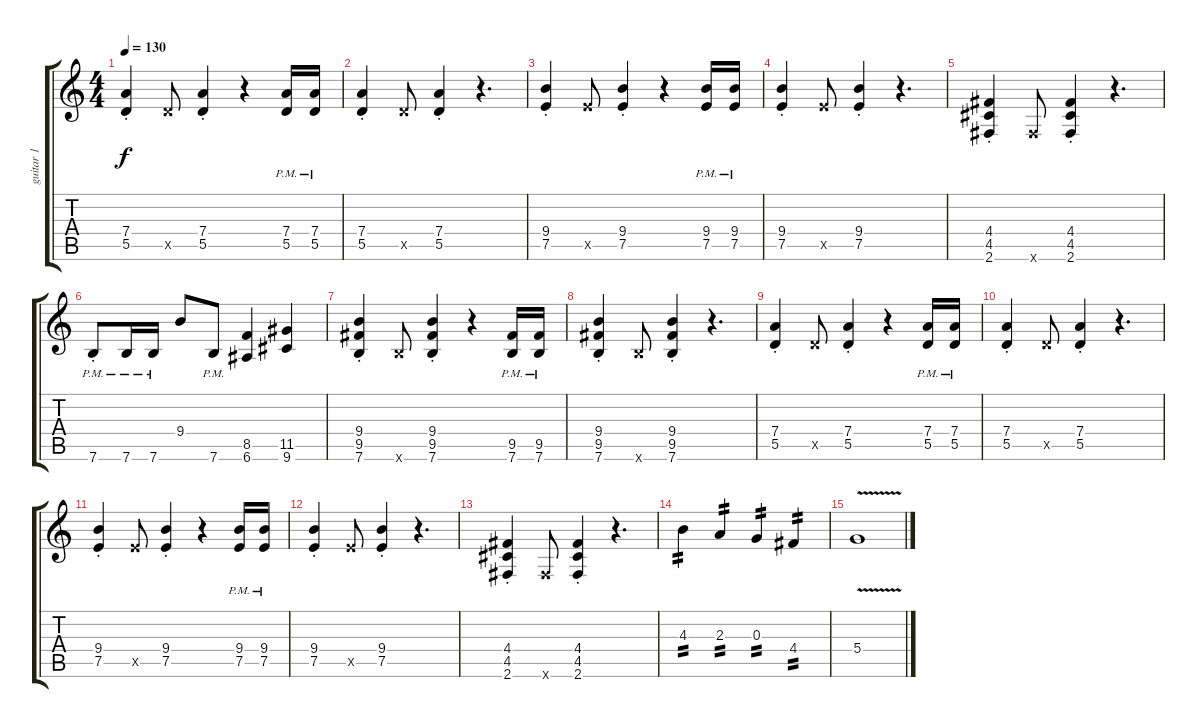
\track ("guitar 1" "guitar 1") {instrument distortionguitar}
\staff {score tabs}
\tuning (E4 B3 G3 D3 A2 E2) {hide}
\ts (4 4)
\tempo 130
\clef g2
\ks c
(7.4{st} 5.5{st}).4{dy f} 5.5{x}.8 (7.4{st} 5.5{st}).4 r.4 (7.4{pm} 5.5{pm}).16 (7.4{pm} 5.5{pm}).16 |
(7.4{st} 5.5{st}).4 5.5{x}.8 (7.4{st} 5.5{st}).4 r.4{d} |
(9.4{st} 7.5{st}).4 7.5{x}.8 (9.4{st} 7.5{st}).4 r.4 (9.4{pm} 7.5{pm}).16 (9.4{pm} 7.5{pm}).16 |
(9.4{st} 7.5{st}).4 7.5{x}.8 (9.4{st} 7.5{st}).4 r.4{d} |
(4.4{st} 4.5{st} 2.6{st}).4 2.6{x}.8 (4.4{st} 4.5{st} 2.6{st}).4 r.4{d} |
7.6{pm st}.8 7.6{pm}.16 7.6{pm}.16 9.4.8 7.6{pm}.8 (8.5 6.6).4 (11.5 9.6).4 |
(9.4{st} 9.5{st} 7.6{st}).4 7.6{x}.8 (9.4{st} 9.5{st} 7.6{st}).4 r.4 (9.5{pm} 7.6{pm}).16 (9.5{pm} 7.6{pm}).16 |
(9.4{st} 9.5{st} 7.6{st}).4 7.6{x}.8 (9.4{st} 9.5{st} 7.6{st}).4 r.4{d} |
(7.4{st} 5.5{st}).4 5.5{x}.8 (7.4{st} 5.5{st}).4 r.4 (7.4{pm} 5.5{pm}).16 (7.4{pm} 5.5{pm}).16 |
(7.4{st} 5.5{st}).4 5.5{x}.8 (7.4{st} 5.5{st}).4 r.4{d} |
(9.4{st} 7.5{st}).4 7.5{x}.8 (9.4{st} 7.5{st}).4 r.4 (9.4{pm} 7.5{pm}).16 (9.4{pm} 7.5{pm}).16 |
(9.4{st} 7.5{st}).4 7.5{x}.8 (9.4{st} 7.5{st}).4 r.4{d} |
(4.4{st} 4.5{st} 2.6{st}).4 2.6{x}.8 (4.4{st} 4.5{st} 2.6{st}).4 r.4{d} |
4.3.4{tp 2 volume 9} 2.3.4{tp 2} 0.3.4{tp 2} 4.4.4{tp 2} |
5.4{v}.1
